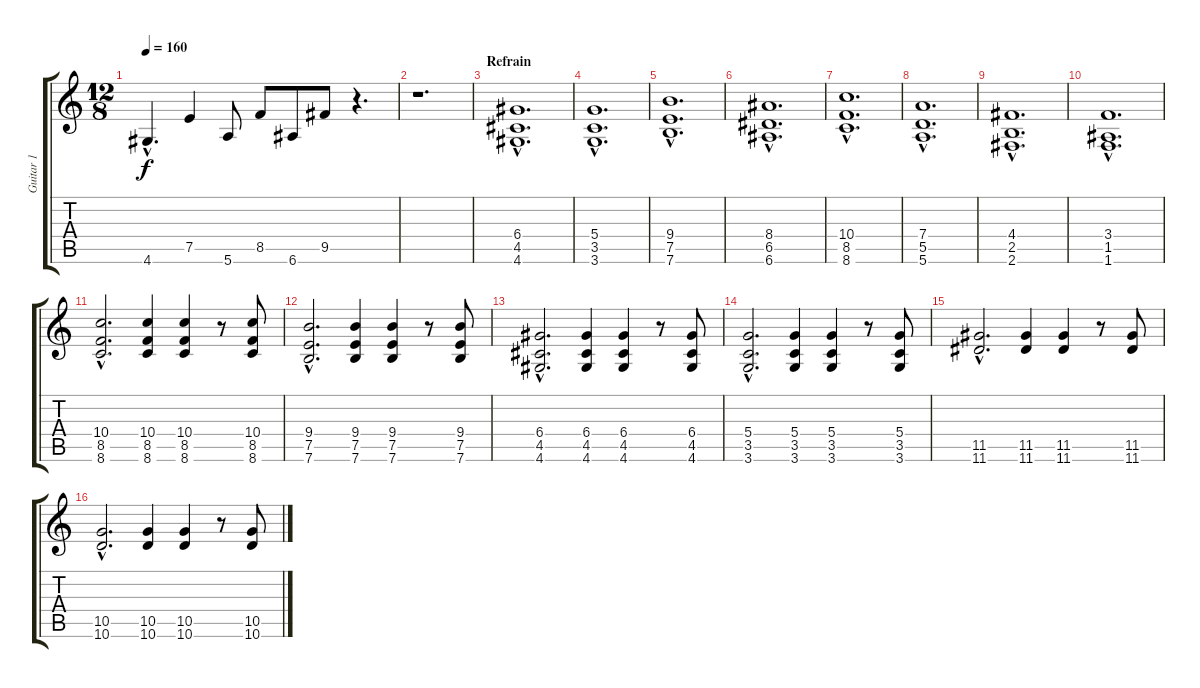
\track ("Guitar 1" "Guitar 1") {instrument overdrivenguitar}
\staff {score tabs}
\tuning (E4 B3 G3 D3 A2 E2) {hide}
\ts (12 8)
\tempo 160
\clef g2
\ks c
4.6{hac}.4{d dy f} 7.5.4 5.6.8 8.5.8 6.6.8 9.5.8 r.4{d} |
r.1{d} |
\section ("" "Refrain")
(6.4{hac} 4.5{hac} 4.6{hac}).1{d} |
(5.4{hac} 3.5{hac} 3.6{hac}).1{d} |
(9.4{hac} 7.5{hac} 7.6{hac}).1{d} |
(8.4{hac} 6.5{hac} 6.6{hac}).1{d} |
(10.4{hac} 8.5{hac} 8.6{hac}).1{d} |
(7.4{hac} 5.5{hac} 5.6{hac}).1{d} |
(4.4{hac} 2.5{hac} 2.6{hac}).1{d} |
(3.4{hac} 1.5{hac} 1.6{hac}).1{d} |
(10.4{hac} 8.5{hac} 8.6{hac}).2{d} (10.4 8.5 8.6).4 (10.4 8.5 8.6).4 r.8 (10.4 8.5 8.6).8 |
(9.4{hac} 7.5{hac} 7.6{hac}).2{d} (9.4 7.5 7.6).4 (9.4 7.5 7.6).4 r.8 (9.4 7.5 7.6).8 |
(6.4{hac} 4.5{hac} 4.6{hac}).2{d} (6.4 4.5 4.6).4 (6.4 4.5 4.6).4 r.8 (6.4 4.5 4.6).8 |
(5.4{hac} 3.5{hac} 3.6{hac}).2{d} (5.4 3.5 3.6).4 (5.4 3.5 3.6).4 r.8 (5.4 3.5 3.6).8 |
(11.5{hac} 11.6{hac}).2{d} (11.5 11.6).4 (11.5 11.6).4 r.8 (11.5 11.6).8 |
(10.5{hac} 10.6{hac}).2{d} (10.5 10.6).4 (10.5 10.6).4 r.8 (10.5 10.6).8
